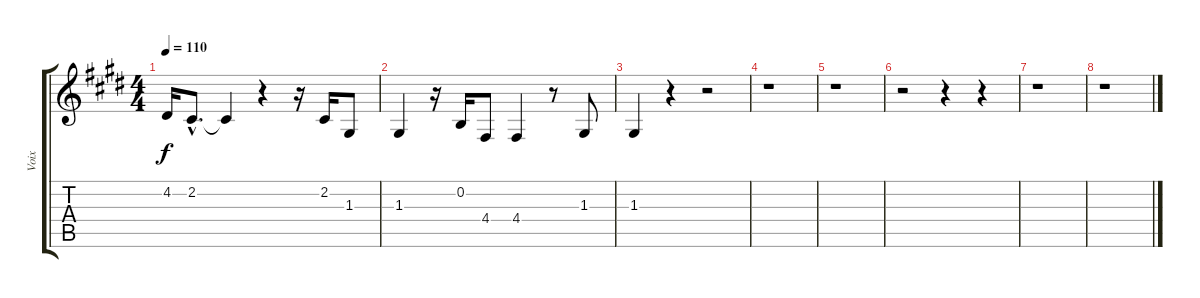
\track ("Voix" "Voix") {instrument clarinet}
\staff {score tabs}
\tuning (E4 B3 G3 D3 A2 E2) {hide}
\ts (4 4)
\tempo 110
\clef g2
\ks e
4.2{t}.16{dy f} 2.2{hac}.8{d} 2.2{t}.4 r.4 r.16 2.2.16 1.3.8 |
1.3.4 r.16 0.2.16 4.4.8 4.4.4 r.8 1.3.8 |
1.3.4 r.4 r.2 |
r.1 |
r.1 |
r.2 r.4 r.4 |
r.1 |
r.1
